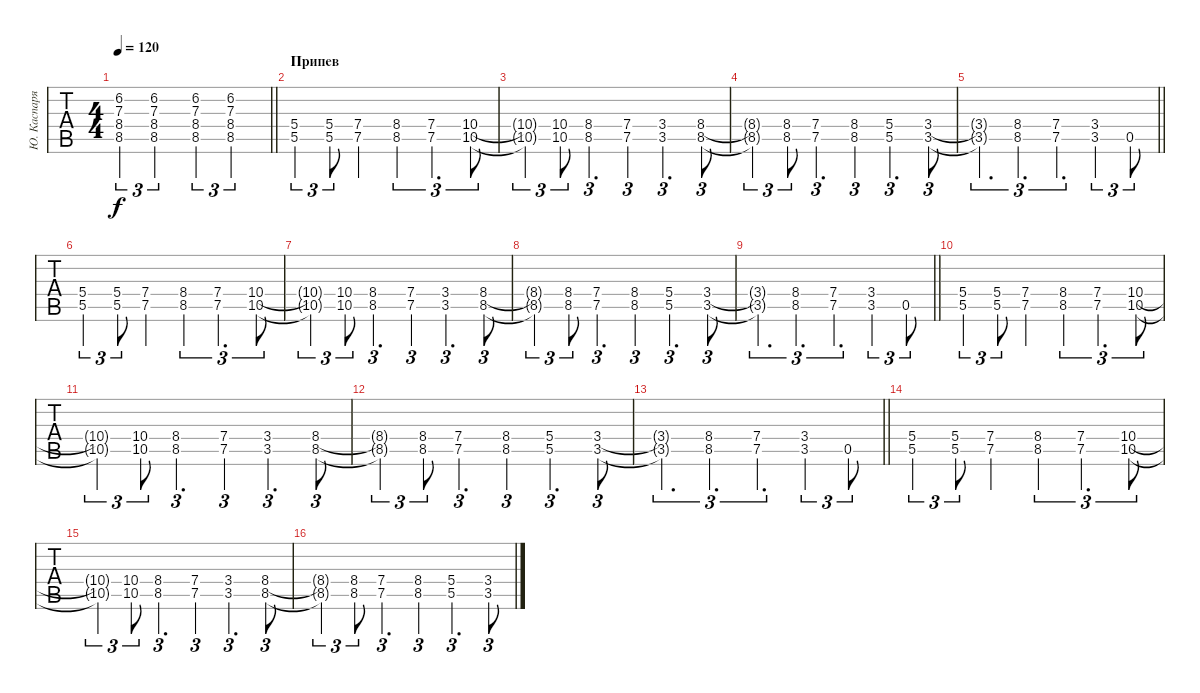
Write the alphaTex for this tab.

\track ("Ю. Каспарян" "Ю. Каспаря") {instrument overdrivenguitar}
\staff {tabs}
\tuning (E4 B3 G3 D3 A2 E2) {hide}
\ts (4 4)
\tempo 120
\clef g2
\barLineRight lightlight
\ks gminor
(6.2 7.3 8.4 8.5).4{tu (3 2) dy f} (6.2 7.3 8.4 8.5).2{tu (3 2)} (6.2 7.3 8.4 8.5).4{tu (3 2)} (6.2 7.3 8.4 8.5).2{tu (3 2)} |
\section ("" "Припев")
\ks c
(5.4 5.5).4{tu (3 2) volume 16} (5.4 5.5).8{tu (3 2)} (7.4 7.5).4 (8.4 8.5).4{tu (3 2)} (7.4 7.5).4{d tu (3 2)} (10.4 10.5).8{tu (3 2)} |
(10.4{t} 10.5{t}).4{tu (3 2)} (10.4 10.5).8{tu (3 2)} (8.4 8.5).4{d tu (3 2)} (7.4 7.5).4{tu (3 2)} (3.4 3.5).4{d tu (3 2)} (8.4 8.5).8{tu (3 2)} |
(8.4{t} 8.5{t}).4{tu (3 2)} (8.4 8.5).8{tu (3 2)} (7.4 7.5).4{d tu (3 2)} (8.4 8.5).4{tu (3 2)} (5.4 5.5).4{d tu (3 2)} (3.4 3.5).8{tu (3 2)} |
\barLineRight lightlight
(3.4{t} 3.5{t}).4{d tu (3 2)} (8.4 8.5).4{d tu (3 2)} (7.4 7.5).4{d tu (3 2)} (3.4 3.5).4{tu (3 2)} 0.5.8{tu (3 2)} |
(5.4 5.5).4{tu (3 2)} (5.4 5.5).8{tu (3 2)} (7.4 7.5).4 (8.4 8.5).4{tu (3 2)} (7.4 7.5).4{d tu (3 2)} (10.4 10.5).8{tu (3 2)} |
(10.4{t} 10.5{t}).4{tu (3 2)} (10.4 10.5).8{tu (3 2)} (8.4 8.5).4{d tu (3 2)} (7.4 7.5).4{tu (3 2)} (3.4 3.5).4{d tu (3 2)} (8.4 8.5).8{tu (3 2)} |
(8.4{t} 8.5{t}).4{tu (3 2)} (8.4 8.5).8{tu (3 2)} (7.4 7.5).4{d tu (3 2)} (8.4 8.5).4{tu (3 2)} (5.4 5.5).4{d tu (3 2)} (3.4 3.5).8{tu (3 2)} |
\barLineRight lightlight
(3.4{t} 3.5{t}).4{d tu (3 2)} (8.4 8.5).4{d tu (3 2)} (7.4 7.5).4{d tu (3 2)} (3.4 3.5).4{tu (3 2)} 0.5.8{tu (3 2)} |
(5.4 5.5).4{tu (3 2)} (5.4 5.5).8{tu (3 2)} (7.4 7.5).4 (8.4 8.5).4{tu (3 2)} (7.4 7.5).4{d tu (3 2)} (10.4 10.5).8{tu (3 2)} |
(10.4{t} 10.5{t}).4{tu (3 2)} (10.4 10.5).8{tu (3 2)} (8.4 8.5).4{d tu (3 2)} (7.4 7.5).4{tu (3 2)} (3.4 3.5).4{d tu (3 2)} (8.4 8.5).8{tu (3 2)} |
(8.4{t} 8.5{t}).4{tu (3 2)} (8.4 8.5).8{tu (3 2)} (7.4 7.5).4{d tu (3 2)} (8.4 8.5).4{tu (3 2)} (5.4 5.5).4{d tu (3 2)} (3.4 3.5).8{tu (3 2)} |
\barLineRight lightlight
(3.4{t} 3.5{t}).4{d tu (3 2)} (8.4 8.5).4{d tu (3 2)} (7.4 7.5).4{d tu (3 2)} (3.4 3.5).4{tu (3 2)} 0.5.8{tu (3 2)} |
(5.4 5.5).4{tu (3 2)} (5.4 5.5).8{tu (3 2)} (7.4 7.5).4 (8.4 8.5).4{tu (3 2)} (7.4 7.5).4{d tu (3 2)} (10.4 10.5).8{tu (3 2)} |
(10.4{t} 10.5{t}).4{tu (3 2)} (10.4 10.5).8{tu (3 2)} (8.4 8.5).4{d tu (3 2)} (7.4 7.5).4{tu (3 2)} (3.4 3.5).4{d tu (3 2)} (8.4 8.5).8{tu (3 2)} |
(8.4{t} 8.5{t}).4{tu (3 2)} (8.4 8.5).8{tu (3 2)} (7.4 7.5).4{d tu (3 2)} (8.4 8.5).4{tu (3 2)} (5.4 5.5).4{d tu (3 2)} (3.4 3.5).8{tu (3 2)}
